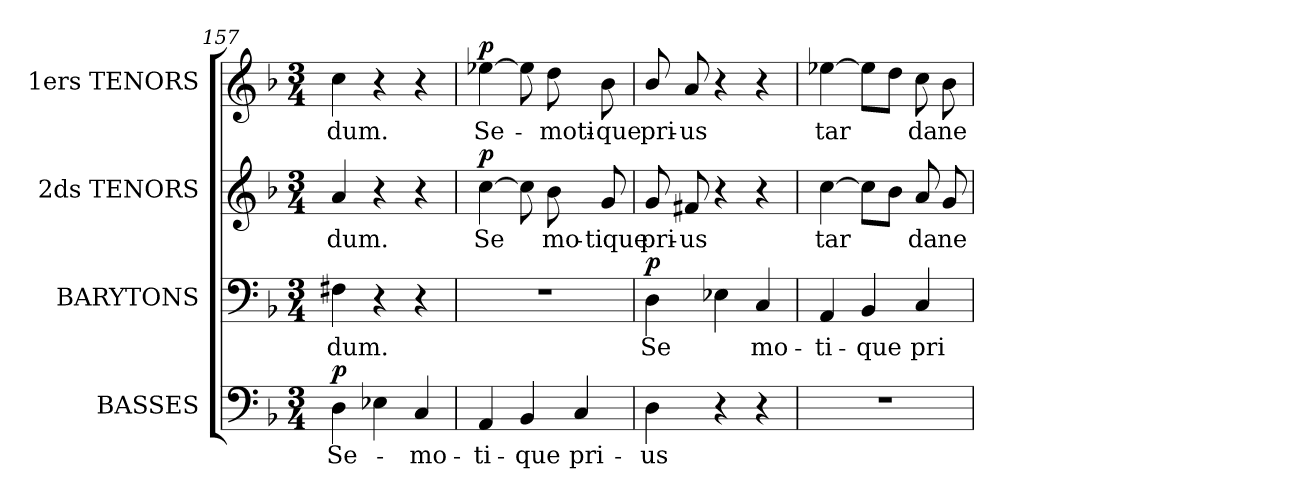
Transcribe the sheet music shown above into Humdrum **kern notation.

**kern	**text	**dynam	**kern	**text	**dynam	**kern	**text	**dynam	**kern	**text	**dynam
*part4	*part4	*part4	*part3	*part3	*part3	*part2	*part2	*part2	*part1	*part1	*part1
*staff4	*staff4	*staff4	*staff3	*staff3	*staff3	*staff2	*staff2	*staff2	*staff1	*staff1	*staff1
*I"BASSES	*	*	*I"BARYTONS	*	*	*I"2ds TENORS	*	*	*I"1ers TENORS	*	*
*I'BAS.	*	*	*I'BAR.	*	*	*	*	*	*	*	*
*clefF4	*	*	*clefF4	*	*	*clefG2	*	*	*clefG2	*	*
*k[b-]	*	*	*k[b-]	*	*	*k[b-]	*	*	*k[b-]	*	*
*M3/4	*	*	*M3/4	*	*	*M3/4	*	*	*M3/4	*	*
=157	=157	=157	=157	=157	=157	=157	=157	=157	=157	=157	=157
!	!	!LO:DY:a	!	!	!	!	!	!	!	!	!
4Di\	Se-	p	4F#Xi\	dum.	.	4ai/	dum.	.	4cci\	dum.	.
4E-Xi\	.	.	4r	.	.	4r	.	.	4r	.	.
4Ci/	mo-	.	4r	.	.	4r	.	.	4r	.	.
!!LO:LB:g=z
=158	=158	=158	=158	=158	=158	=158	=158	=158	=158	=158	=158
!	!	!	!	!	!	!	!	!LO:DY:a	!	!	!LO:DY:a
4AAi/	ti-	.	2.r	.	.	[4cci\	Se	p	[4ee-Xi\	Se-	p
4BB-i/	que	.	.	.	.	8cci\]	.	.	8ee-i\]	.	.
.	.	.	.	.	.	8b-i\	mo-	.	8ddi\	moti-	.
4Ci/	pri-	.	.	.	.	8ryy	.	.	8ryy	.	.
.	.	.	.	.	.	8gi/	tique	.	8b-i\	que	.
=159	=159	=159	=159	=159	=159	=159	=159	=159	=159	=159	=159
!	!	!	!	!	!LO:DY:a	!	!	!	!	!	!
4Di\	us	.	4Di\	Se-	p	8gi/	pri-	.	8b-i/	pri-	.
.	.	.	.	.	.	8f#Xi/	us	.	8ai/	us	.
4r	.	.	4E-Xi\	--	.	4r	.	.	4r	.	.
4r	.	.	4Ci/	mo-	.	4r	.	.	4r	.	.
=160	=160	=160	=160	=160	=160	=160	=160	=160	=160	=160	=160
2.r	.	.	4AAi/	ti-	.	[4cci\	tar-	.	[4ee-Xi\	tar-	.
.	.	.	4BB-i/	que	.	8cci\L]	.	.	8ee-i\L]	.	.
.	.	.	.	.	.	8b-i\J	--	.	8ddi\J	--	.
.	.	.	4Ci/	pri-	.	8ai/	da	.	8cci\	da	.
.	.	.	.	.	.	8gi/	ne-	.	8b-i\	ne-	.
=	=	=	=	=	=	=	=	=	=	=	=
*-	*-	*-	*-	*-	*-	*-	*-	*-	*-	*-	*-
